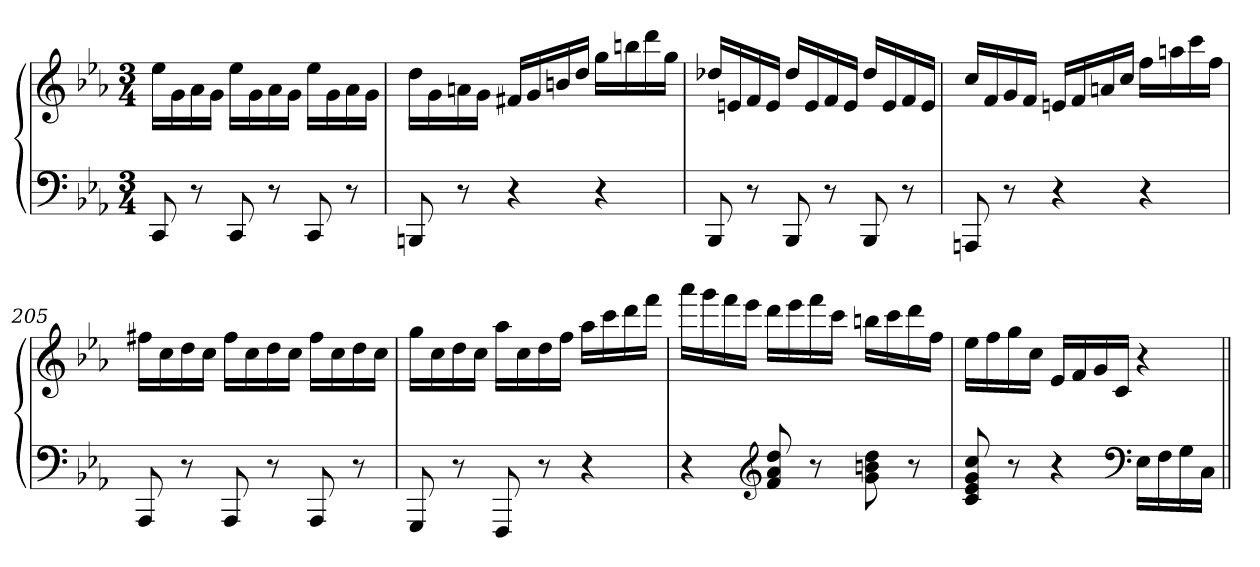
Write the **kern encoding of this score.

**kern	**kern
*part1	*part1
*staff2	*staff1
*clefF4	*clefG2
*k[b-e-a-]	*k[b-e-a-]
*c:	*c:
*M3/4	*M3/4
=	=
8CC	16ee-LL
.	16g
8r	16a-
.	16gJJ
8CC	16ee-LL
.	16g
8r	16a-
.	16gJJ
8CC	16ee-LL
.	16g
8r	16a-
.	16gJJ
=202	=202
8BBBn	16ddLL
.	16g
8r	16an
.	16gJJ
4r	16f#XLL
.	16g
.	16bn
.	16ddJJ
4r	16ggLL
.	16bbn
.	16ddd
.	16ggJJ
=203	=203
8BBB-	16dd-XLL
.	16en
8r	16f
.	16eJJ
8BBB-	16dd-LL
.	16e
8r	16f
.	16eJJ
8BBB-	16dd-LL
.	16e
8r	16f
.	16eJJ
=204	=204
8AAAn	16ccLL
.	16f
8r	16g
.	16fJJ
4r	16enLL
.	16f
.	16an
.	16ccJJ
4r	16ffLL
.	16aan
.	16ccc
.	16ffJJ
=205	=205
8AAA-	16ff#XLL
.	16cc
8r	16dd
.	16ccJJ
8AAA-	16ff#LL
.	16cc
8r	16dd
.	16ccJJ
8AAA-	16ff#LL
.	16cc
8r	16dd
.	16ccJJ
=206	=206
8GGG	16ggLL
.	16cc
8r	16dd
.	16ccJJ
8FFF	16aa-LL
.	16cc
8r	16dd
.	16ffJJ
4r	16aa-LL
.	16ccc
.	16ddd
.	16fffJJ
=207	=207
4r	16aaa-LL
.	16ggg
.	16fff
.	16eee-JJ
*clefG2	*
8f 8a- 8dd	16dddLL
.	16eee-
8r	16fff
.	16cccJJ
8g 8bn 8dd	16bbnLL
.	16ccc
8r	16ddd
.	16ffJJ
=208	=208
8c 8e- 8g 8cc	16ee-LL
.	16ff
8r	16gg
.	16ccJJ
4r	16e-LL
.	16f
.	16g
.	16cJJ
*clefF4	*
16E-LL	4r
16F	.
16G	.
16CJJ	.
=||	=||
*-	*-
